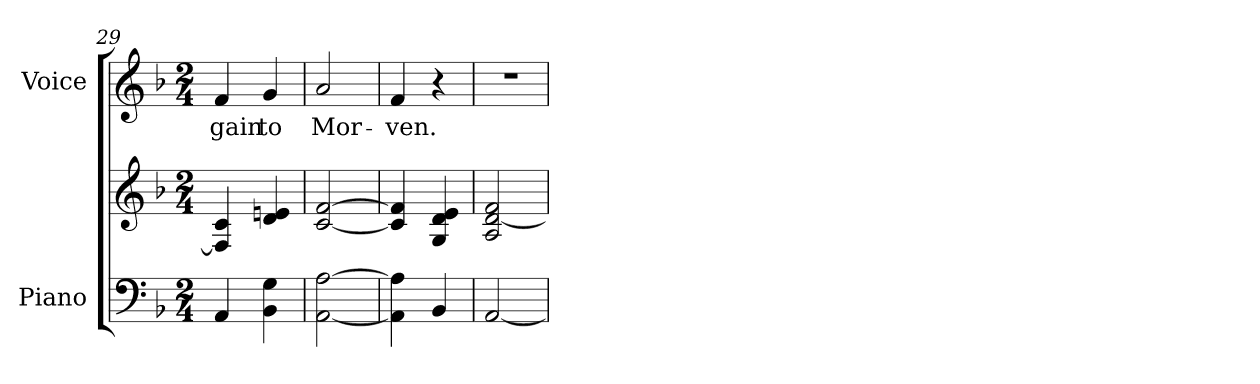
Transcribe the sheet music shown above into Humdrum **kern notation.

**kern	**kern	**kern	**text
*part2	*part2	*part1	*part1
*staff3	*staff2	*staff1	*staff1
*I"Piano	*	*I"Voice	*
*I'Pno	*	*	*
*clefF4	*clefG2	*clefG2	*
*k[b-]	*k[b-]	*k[b-]	*
*M2/4	*M2/4	*M2/4	*
=29	=29	=29	=29
!	!	!	!LO:LY:b
4AA/	4F/] 4c/	4f/	-gain
!	!	!	!LO:LY:b
4BB-\ 4G\	4d/ 4en/	4g/	to
!!LO:LB:g=z
=30	=30	=30	=30
!	!	!	!LO:LY:b
[2AA\ [2A\	[2c/ [2f/	2a/	Mor-
=31	=31	=31	=31
!	!	!	!LO:LY:b
4AA\] 4A\]	4c/] 4f/]	4f/	-ven.
4BB-/	4G/ 4d/ 4e/	4r	.
=32	=32	=32	=32
[2AA/	2A/ [2d/ 2f/	2r	.
=	=	=	=
*-	*-	*-	*-
